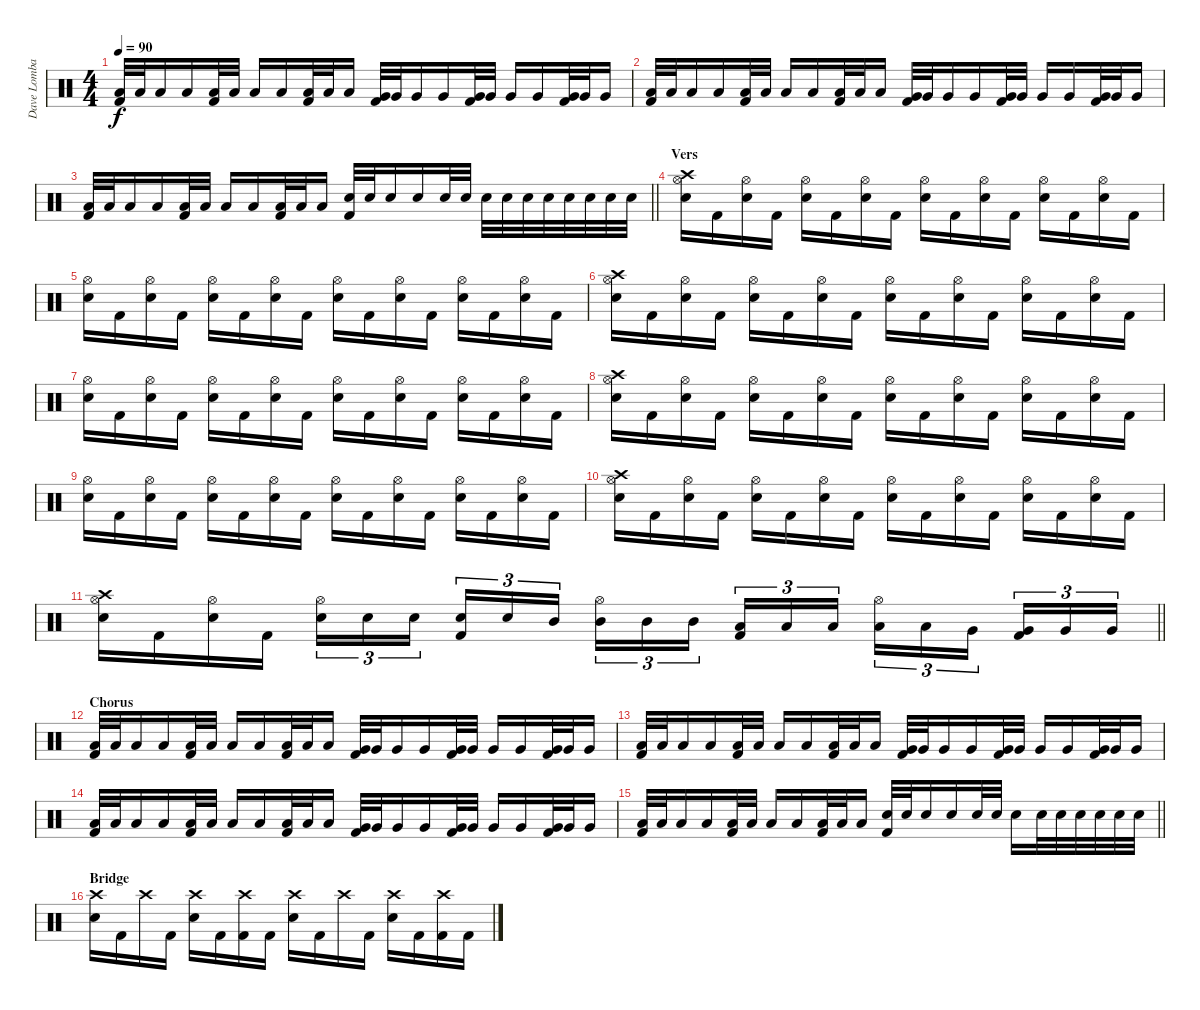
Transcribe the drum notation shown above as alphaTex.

\track ("Dave Lombardo" "Dave Lomba") {instrument percussion}
\staff {score}
\articulation defaults
\ts (4 4)
\tempo 90
\clef neutral
\ks c
("Low Tom (hit)" "Kick (hit) 2").32{dy f} "Low Tom (hit)".32 "Low Tom (hit)".16 "Low Tom (hit)".16 ("Low Tom (hit)" "Kick (hit) 2").32 "Low Tom (hit)".32 "Low Tom (hit)".16 "Low Tom (hit)".16 ("Low Tom (hit)" "Kick (hit) 2").32 "Low Tom (hit)".32 "Low Tom (hit)".16 ("Very Low Tom (hit)" "Kick (hit) 2").32 "Very Low Tom (hit)".32 "Very Low Tom (hit)".16 "Very Low Tom (hit)".16 ("Very Low Tom (hit)" "Kick (hit) 2").32 "Very Low Tom (hit)".32 "Very Low Tom (hit)".16 "Very Low Tom (hit)".16 ("Very Low Tom (hit)" "Kick (hit) 2").32 "Very Low Tom (hit)".32 "Very Low Tom (hit)".16 |
("Low Tom (hit)" "Kick (hit) 2").32 "Low Tom (hit)".32 "Low Tom (hit)".16 "Low Tom (hit)".16 ("Low Tom (hit)" "Kick (hit) 2").32 "Low Tom (hit)".32 "Low Tom (hit)".16 "Low Tom (hit)".16 ("Low Tom (hit)" "Kick (hit) 2").32 "Low Tom (hit)".32 "Low Tom (hit)".16 ("Very Low Tom (hit)" "Kick (hit) 2").32 "Very Low Tom (hit)".32 "Very Low Tom (hit)".16 "Very Low Tom (hit)".16 ("Very Low Tom (hit)" "Kick (hit) 2").32 "Very Low Tom (hit)".32 "Very Low Tom (hit)".16 "Very Low Tom (hit)".16 ("Very Low Tom (hit)" "Kick (hit) 2").32 "Very Low Tom (hit)".32 "Very Low Tom (hit)".16 |
\barLineRight lightlight
("Low Tom (hit)" "Kick (hit) 2").32 "Low Tom (hit)".32 "Low Tom (hit)".16 "Low Tom (hit)".16 ("Low Tom (hit)" "Kick (hit) 2").32 "Low Tom (hit)".32 "Low Tom (hit)".16 "Low Tom (hit)".16 ("Low Tom (hit)" "Kick (hit) 2").32 "Low Tom (hit)".32 "Low Tom (hit)".16 ("Snare (hit) 2" "Kick (hit) 2").32 "Snare (hit) 2".32 "Snare (hit) 2".16 "Snare (hit) 2".16 "Snare (hit) 2".32 "Snare (hit) 2".32 "Snare (hit) 2".32 "Snare (hit) 2".32 "Snare (hit) 2".32 "Snare (hit) 2".32 "Snare (hit) 2".32 "Snare (hit) 2".32 "Snare (hit) 2".32 "Snare (hit) 2".32 |
\section ("" "Vers")
("Crash high (hit)" "Hi-Hat (open)" "Snare (hit) 2").16 "Kick (hit) 2".16 ("Hi-Hat (open)" "Snare (hit) 2").16 "Kick (hit) 2".16 ("Hi-Hat (open)" "Snare (hit) 2").16 "Kick (hit) 2".16 ("Hi-Hat (open)" "Snare (hit) 2").16 "Kick (hit) 2".16 ("Hi-Hat (open)" "Snare (hit) 2").16 "Kick (hit) 2".16 ("Hi-Hat (open)" "Snare (hit) 2").16 "Kick (hit) 2".16 ("Hi-Hat (open)" "Snare (hit) 2").16 "Kick (hit) 2".16 ("Hi-Hat (open)" "Snare (hit) 2").16 "Kick (hit) 2".16 |
("Hi-Hat (open)" "Snare (hit) 2").16 "Kick (hit) 2".16 ("Hi-Hat (open)" "Snare (hit) 2").16 "Kick (hit) 2".16 ("Hi-Hat (open)" "Snare (hit) 2").16 "Kick (hit) 2".16 ("Hi-Hat (open)" "Snare (hit) 2").16 "Kick (hit) 2".16 ("Hi-Hat (open)" "Snare (hit) 2").16 "Kick (hit) 2".16 ("Hi-Hat (open)" "Snare (hit) 2").16 "Kick (hit) 2".16 ("Hi-Hat (open)" "Snare (hit) 2").16 "Kick (hit) 2".16 ("Hi-Hat (open)" "Snare (hit) 2").16 "Kick (hit) 2".16 |
("Crash high (hit)" "Hi-Hat (open)" "Snare (hit) 2").16 "Kick (hit) 2".16 ("Hi-Hat (open)" "Snare (hit) 2").16 "Kick (hit) 2".16 ("Hi-Hat (open)" "Snare (hit) 2").16 "Kick (hit) 2".16 ("Hi-Hat (open)" "Snare (hit) 2").16 "Kick (hit) 2".16 ("Hi-Hat (open)" "Snare (hit) 2").16 "Kick (hit) 2".16 ("Hi-Hat (open)" "Snare (hit) 2").16 "Kick (hit) 2".16 ("Hi-Hat (open)" "Snare (hit) 2").16 "Kick (hit) 2".16 ("Hi-Hat (open)" "Snare (hit) 2").16 "Kick (hit) 2".16 |
("Hi-Hat (open)" "Snare (hit) 2").16 "Kick (hit) 2".16 ("Hi-Hat (open)" "Snare (hit) 2").16 "Kick (hit) 2".16 ("Hi-Hat (open)" "Snare (hit) 2").16 "Kick (hit) 2".16 ("Hi-Hat (open)" "Snare (hit) 2").16 "Kick (hit) 2".16 ("Hi-Hat (open)" "Snare (hit) 2").16 "Kick (hit) 2".16 ("Hi-Hat (open)" "Snare (hit) 2").16 "Kick (hit) 2".16 ("Hi-Hat (open)" "Snare (hit) 2").16 "Kick (hit) 2".16 ("Hi-Hat (open)" "Snare (hit) 2").16 "Kick (hit) 2".16 |
("Crash high (hit)" "Hi-Hat (open)" "Snare (hit) 2").16 "Kick (hit) 2".16 ("Hi-Hat (open)" "Snare (hit) 2").16 "Kick (hit) 2".16 ("Hi-Hat (open)" "Snare (hit) 2").16 "Kick (hit) 2".16 ("Hi-Hat (open)" "Snare (hit) 2").16 "Kick (hit) 2".16 ("Hi-Hat (open)" "Snare (hit) 2").16 "Kick (hit) 2".16 ("Hi-Hat (open)" "Snare (hit) 2").16 "Kick (hit) 2".16 ("Hi-Hat (open)" "Snare (hit) 2").16 "Kick (hit) 2".16 ("Hi-Hat (open)" "Snare (hit) 2").16 "Kick (hit) 2".16 |
("Hi-Hat (open)" "Snare (hit) 2").16 "Kick (hit) 2".16 ("Hi-Hat (open)" "Snare (hit) 2").16 "Kick (hit) 2".16 ("Hi-Hat (open)" "Snare (hit) 2").16 "Kick (hit) 2".16 ("Hi-Hat (open)" "Snare (hit) 2").16 "Kick (hit) 2".16 ("Hi-Hat (open)" "Snare (hit) 2").16 "Kick (hit) 2".16 ("Hi-Hat (open)" "Snare (hit) 2").16 "Kick (hit) 2".16 ("Hi-Hat (open)" "Snare (hit) 2").16 "Kick (hit) 2".16 ("Hi-Hat (open)" "Snare (hit) 2").16 "Kick (hit) 2".16 |
("Crash high (hit)" "Hi-Hat (open)" "Snare (hit) 2").16 "Kick (hit) 2".16 ("Hi-Hat (open)" "Snare (hit) 2").16 "Kick (hit) 2".16 ("Hi-Hat (open)" "Snare (hit) 2").16 "Kick (hit) 2".16 ("Hi-Hat (open)" "Snare (hit) 2").16 "Kick (hit) 2".16 ("Hi-Hat (open)" "Snare (hit) 2").16 "Kick (hit) 2".16 ("Hi-Hat (open)" "Snare (hit) 2").16 "Kick (hit) 2".16 ("Hi-Hat (open)" "Snare (hit) 2").16 "Kick (hit) 2".16 ("Hi-Hat (open)" "Snare (hit) 2").16 "Kick (hit) 2".16 |
\barLineRight lightlight
("Crash high (hit)" "Hi-Hat (open)" "Snare (hit) 2").16 "Kick (hit) 2".16 ("Hi-Hat (open)" "Snare (hit) 2").16 "Kick (hit) 2".16 ("Hi-Hat (open)" "Snare (hit) 2").16{tu (3 2)} "Snare (hit) 2".16{tu (3 2)} "Snare (hit) 2".16{tu (3 2) beam splitsecondary} ("Snare (hit) 2" "Kick (hit) 2").16{tu (3 2)} "Snare (hit) 2".16{tu (3 2)} "Mid Tom (hit)".16{tu (3 2)} ("Hi-Hat (open)" "Mid Tom (hit)").16{tu (3 2)} "Mid Tom (hit)".16{tu (3 2)} "Mid Tom (hit)".16{tu (3 2) beam splitsecondary} ("Low Tom (hit)" "Kick (hit) 2").16{tu (3 2)} "Low Tom (hit)".16{tu (3 2)} "Low Tom (hit)".16{tu (3 2)} ("Hi-Hat (open)" "Low Tom (hit)").16{tu (3 2)} "Low Tom (hit)".16{tu (3 2)} "Very Low Tom (hit)".16{tu (3 2) beam splitsecondary} ("Very Low Tom (hit)" "Kick (hit) 2").16{tu (3 2)} "Very Low Tom (hit)".16{tu (3 2)} "Very Low Tom (hit)".16{tu (3 2)} |
\section ("" "Chorus")
("Low Tom (hit)" "Kick (hit) 2").32 "Low Tom (hit)".32 "Low Tom (hit)".16 "Low Tom (hit)".16 ("Low Tom (hit)" "Kick (hit) 2").32 "Low Tom (hit)".32 "Low Tom (hit)".16 "Low Tom (hit)".16 ("Low Tom (hit)" "Kick (hit) 2").32 "Low Tom (hit)".32 "Low Tom (hit)".16 ("Very Low Tom (hit)" "Kick (hit) 2").32 "Very Low Tom (hit)".32 "Very Low Tom (hit)".16 "Very Low Tom (hit)".16 ("Very Low Tom (hit)" "Kick (hit) 2").32 "Very Low Tom (hit)".32 "Very Low Tom (hit)".16 "Very Low Tom (hit)".16 ("Very Low Tom (hit)" "Kick (hit) 2").32 "Very Low Tom (hit)".32 "Very Low Tom (hit)".16 |
("Low Tom (hit)" "Kick (hit) 2").32 "Low Tom (hit)".32 "Low Tom (hit)".16 "Low Tom (hit)".16 ("Low Tom (hit)" "Kick (hit) 2").32 "Low Tom (hit)".32 "Low Tom (hit)".16 "Low Tom (hit)".16 ("Low Tom (hit)" "Kick (hit) 2").32 "Low Tom (hit)".32 "Low Tom (hit)".16 ("Very Low Tom (hit)" "Kick (hit) 2").32 "Very Low Tom (hit)".32 "Very Low Tom (hit)".16 "Very Low Tom (hit)".16 ("Very Low Tom (hit)" "Kick (hit) 2").32 "Very Low Tom (hit)".32 "Very Low Tom (hit)".16 "Very Low Tom (hit)".16 ("Very Low Tom (hit)" "Kick (hit) 2").32 "Very Low Tom (hit)".32 "Very Low Tom (hit)".16 |
("Low Tom (hit)" "Kick (hit) 2").32 "Low Tom (hit)".32 "Low Tom (hit)".16 "Low Tom (hit)".16 ("Low Tom (hit)" "Kick (hit) 2").32 "Low Tom (hit)".32 "Low Tom (hit)".16 "Low Tom (hit)".16 ("Low Tom (hit)" "Kick (hit) 2").32 "Low Tom (hit)".32 "Low Tom (hit)".16 ("Very Low Tom (hit)" "Kick (hit) 2").32 "Very Low Tom (hit)".32 "Very Low Tom (hit)".16 "Very Low Tom (hit)".16 ("Very Low Tom (hit)" "Kick (hit) 2").32 "Very Low Tom (hit)".32 "Very Low Tom (hit)".16 "Very Low Tom (hit)".16 ("Very Low Tom (hit)" "Kick (hit) 2").32 "Very Low Tom (hit)".32 "Very Low Tom (hit)".16 |
\barLineRight lightlight
("Low Tom (hit)" "Kick (hit) 2").32 "Low Tom (hit)".32 "Low Tom (hit)".16 "Low Tom (hit)".16 ("Low Tom (hit)" "Kick (hit) 2").32 "Low Tom (hit)".32 "Low Tom (hit)".16 "Low Tom (hit)".16 ("Low Tom (hit)" "Kick (hit) 2").32 "Low Tom (hit)".32 "Low Tom (hit)".16 ("Snare (hit) 2" "Kick (hit) 2").32 "Snare (hit) 2".32 "Snare (hit) 2".16 "Snare (hit) 2".16 "Snare (hit) 2".32 "Snare (hit) 2".32 "Snare (hit) 2".16 "Snare (hit) 2".32 "Snare (hit) 2".32 "Snare (hit) 2".32 "Snare (hit) 2".32 "Snare (hit) 2".32 "Snare (hit) 2".32 |
\section ("" "Bridge")
("Crash high (hit)" "Snare (hit) 2").16 "Kick (hit) 2".16 "Crash high (hit)".16 "Kick (hit) 2".16 ("Crash high (hit)" "Snare (hit) 2").16 "Kick (hit) 2".16 ("Crash high (hit)" "Kick (hit) 2").16 "Kick (hit) 2".16 ("Crash high (hit)" "Snare (hit) 2").16 "Kick (hit) 2".16 "Crash high (hit)".16 "Kick (hit) 2".16 ("Crash high (hit)" "Snare (hit) 2").16 "Kick (hit) 2".16 ("Crash high (hit)" "Kick (hit) 2").16 "Kick (hit) 2".16
